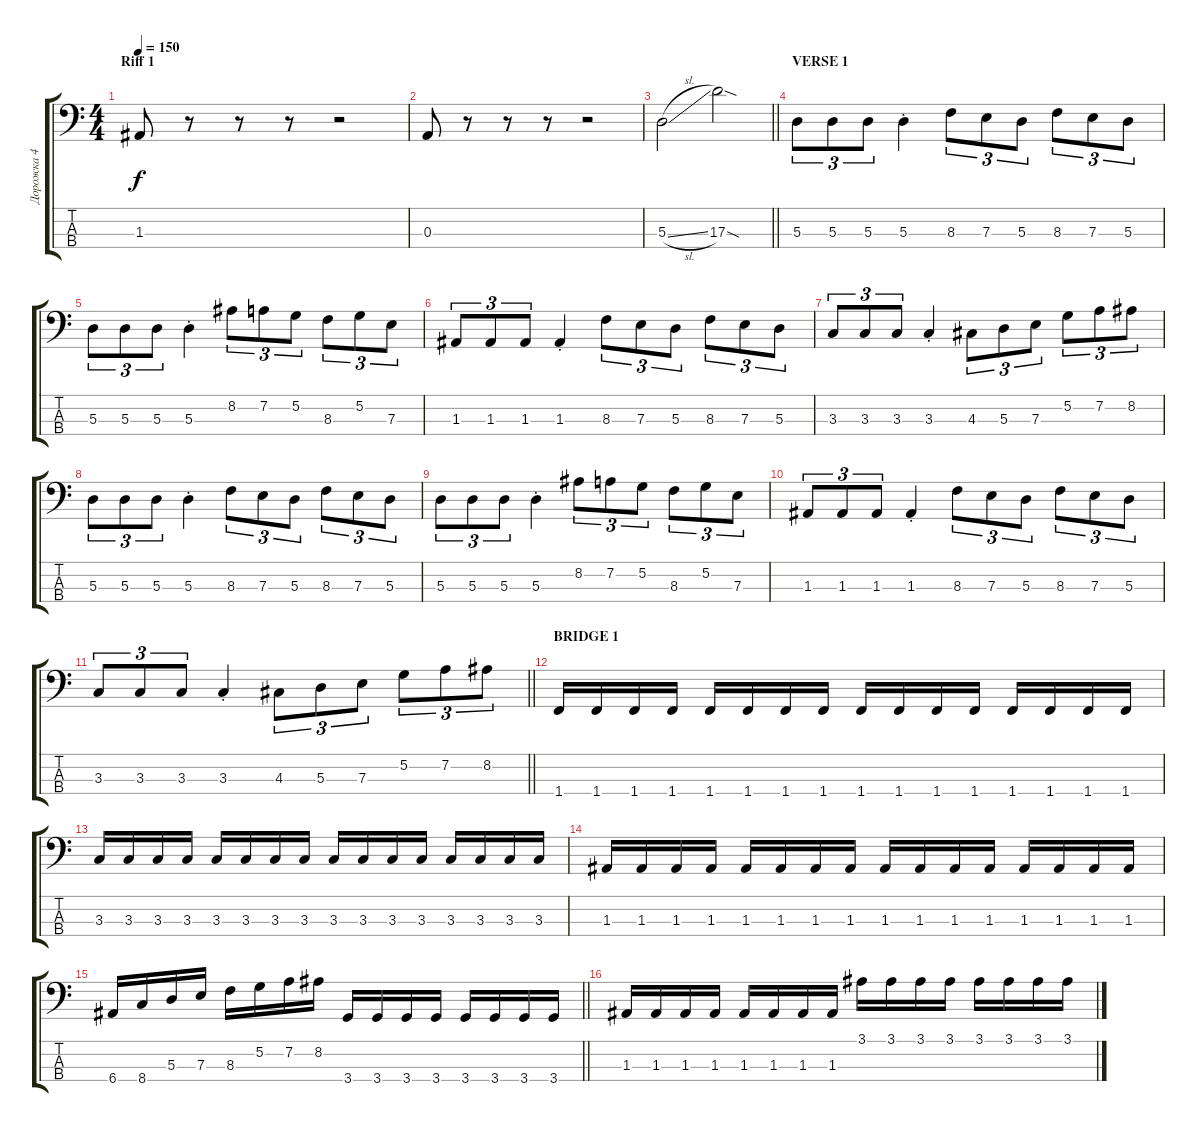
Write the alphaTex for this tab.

\track ("Дорожка 4" "Дорожка 4") {instrument electricbassfinger}
\staff {score tabs}
\tuning (G2 D2 A1 E1) {hide}
\ts (4 4)
\section ("" "Riff 1")
\tempo 150
\clef f4
\ks c
1.3.8{dy f} r.8 r.8 r.8 r.2 |
0.3.8 r.8 r.8 r.8 r.2 |
\barLineRight lightlight
5.3{sl}.2 17.3{sod}.2 |
\section ("" "VERSE 1")
5.3.8{tu (3 2)} 5.3.8{tu (3 2)} 5.3.8{tu (3 2)} 5.3{st}.4 8.3.8{tu (3 2)} 7.3.8{tu (3 2)} 5.3.8{tu (3 2)} 8.3.8{tu (3 2)} 7.3.8{tu (3 2)} 5.3.8{tu (3 2)} |
5.3.8{tu (3 2)} 5.3.8{tu (3 2)} 5.3.8{tu (3 2)} 5.3{st}.4 8.2.8{tu (3 2)} 7.2.8{tu (3 2)} 5.2.8{tu (3 2)} 8.3.8{tu (3 2)} 5.2.8{tu (3 2)} 7.3.8{tu (3 2)} |
1.3.8{tu (3 2)} 1.3.8{tu (3 2)} 1.3.8{tu (3 2)} 1.3{st}.4 8.3.8{tu (3 2)} 7.3.8{tu (3 2)} 5.3.8{tu (3 2)} 8.3.8{tu (3 2)} 7.3.8{tu (3 2)} 5.3.8{tu (3 2)} |
3.3.8{tu (3 2)} 3.3.8{tu (3 2)} 3.3.8{tu (3 2)} 3.3{st}.4 4.3.8{tu (3 2)} 5.3.8{tu (3 2)} 7.3.8{tu (3 2)} 5.2.8{tu (3 2)} 7.2.8{tu (3 2)} 8.2.8{tu (3 2)} |
5.3.8{tu (3 2)} 5.3.8{tu (3 2)} 5.3.8{tu (3 2)} 5.3{st}.4 8.3.8{tu (3 2)} 7.3.8{tu (3 2)} 5.3.8{tu (3 2)} 8.3.8{tu (3 2)} 7.3.8{tu (3 2)} 5.3.8{tu (3 2)} |
5.3.8{tu (3 2)} 5.3.8{tu (3 2)} 5.3.8{tu (3 2)} 5.3{st}.4 8.2.8{tu (3 2)} 7.2.8{tu (3 2)} 5.2.8{tu (3 2)} 8.3.8{tu (3 2)} 5.2.8{tu (3 2)} 7.3.8{tu (3 2)} |
1.3.8{tu (3 2)} 1.3.8{tu (3 2)} 1.3.8{tu (3 2)} 1.3{st}.4 8.3.8{tu (3 2)} 7.3.8{tu (3 2)} 5.3.8{tu (3 2)} 8.3.8{tu (3 2)} 7.3.8{tu (3 2)} 5.3.8{tu (3 2)} |
\barLineRight lightlight
3.3.8{tu (3 2)} 3.3.8{tu (3 2)} 3.3.8{tu (3 2)} 3.3{st}.4 4.3.8{tu (3 2)} 5.3.8{tu (3 2)} 7.3.8{tu (3 2)} 5.2.8{tu (3 2)} 7.2.8{tu (3 2)} 8.2.8{tu (3 2)} |
\section ("" "BRIDGE 1")
1.4.16 1.4.16 1.4.16 1.4.16 1.4.16 1.4.16 1.4.16 1.4.16 1.4.16 1.4.16 1.4.16 1.4.16 1.4.16 1.4.16 1.4.16 1.4.16 |
3.3.16 3.3.16 3.3.16 3.3.16 3.3.16 3.3.16 3.3.16 3.3.16 3.3.16 3.3.16 3.3.16 3.3.16 3.3.16 3.3.16 3.3.16 3.3.16 |
1.3.16 1.3.16 1.3.16 1.3.16 1.3.16 1.3.16 1.3.16 1.3.16 1.3.16 1.3.16 1.3.16 1.3.16 1.3.16 1.3.16 1.3.16 1.3.16 |
\barLineRight lightlight
6.4.16 8.4.16 5.3.16 7.3.16 8.3.16 5.2.16 7.2.16 8.2.16 3.4.16 3.4.16 3.4.16 3.4.16 3.4.16 3.4.16 3.4.16 3.4.16 |
1.3.16 1.3.16 1.3.16 1.3.16 1.3.16 1.3.16 1.3.16 1.3.16 3.1.16 3.1.16 3.1.16 3.1.16 3.1.16 3.1.16 3.1.16 3.1.16
